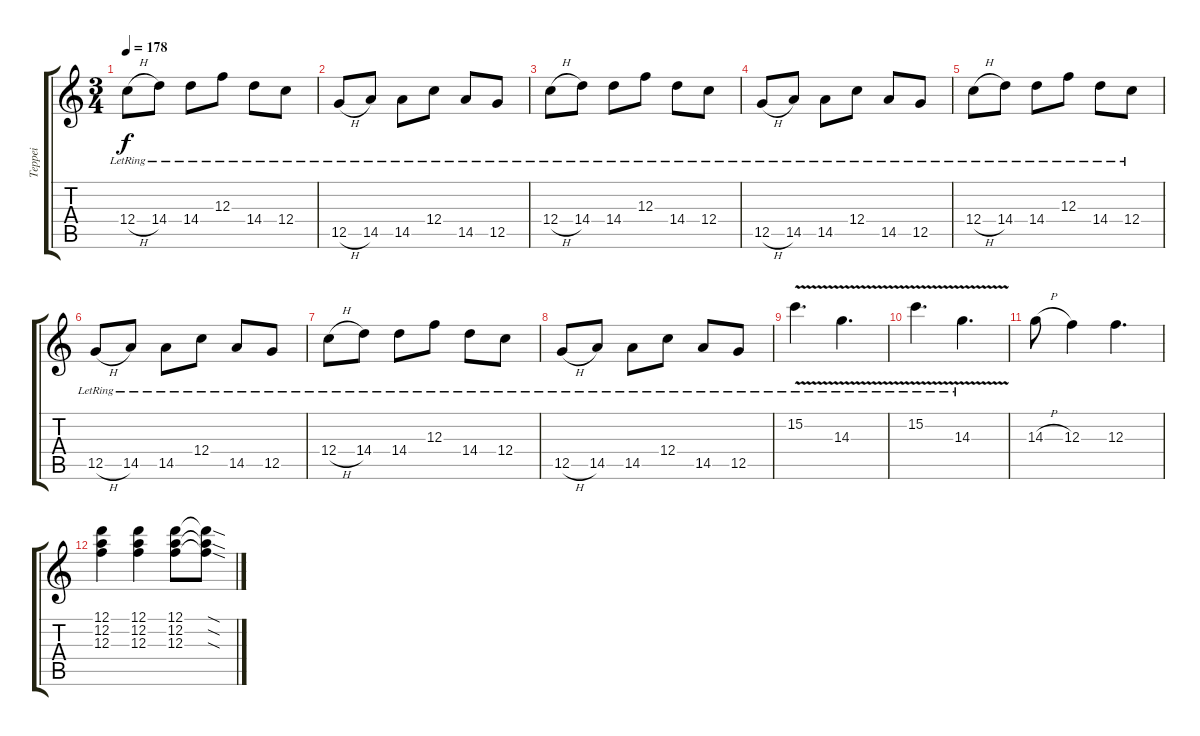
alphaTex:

\track ("Teppei" "Teppei") {instrument electricguitarjazz}
\staff {score tabs}
\tuning (D4 A3 F3 C3 G2 D2) {hide}
\ts (3 4)
\tempo 178
\clef g2
\ks c
12.4{h lr}.8{dy f instrument electricguitarjazz} 14.4{lr}.8 14.4{lr}.8 12.3{lr}.8 14.4{lr}.8 12.4{lr}.8 |
12.5{h lr}.8 14.5{lr}.8 14.5{lr}.8 12.4{lr}.8 14.5{lr}.8 12.5{lr}.8 |
12.4{h lr}.8 14.4{lr}.8 14.4{lr}.8 12.3{lr}.8 14.4{lr}.8 12.4{lr}.8 |
12.5{h lr}.8 14.5{lr}.8 14.5{lr}.8 12.4{lr}.8 14.5{lr}.8 12.5{lr}.8 |
12.4{h lr}.8 14.4{lr}.8 14.4{lr}.8 12.3{lr}.8 14.4{lr}.8 12.4{lr}.8 |
12.5{h lr}.8 14.5{lr}.8 14.5{lr}.8 12.4{lr}.8 14.5{lr}.8 12.5{lr}.8 |
12.4{h lr}.8 14.4{lr}.8 14.4{lr}.8 12.3{lr}.8 14.4{lr}.8 12.4{lr}.8 |
12.5{h lr}.8 14.5{lr}.8 14.5{lr}.8 12.4{lr}.8 14.5{lr}.8 12.5{lr}.8 |
15.2{v lr}.4{d instrument electricguitarjazz} 14.3{v lr}.4{d} |
15.2{v lr}.4{d} 14.3{v lr}.4{d} |
14.3{h}.8 12.3.4 12.3.4{d} |
(12.1 12.2 12.3).4 (12.1 12.2 12.3).4 (12.1 12.2 12.3).8 (12.1{sod t} 12.2{sod t} 12.3{sod t}).8
